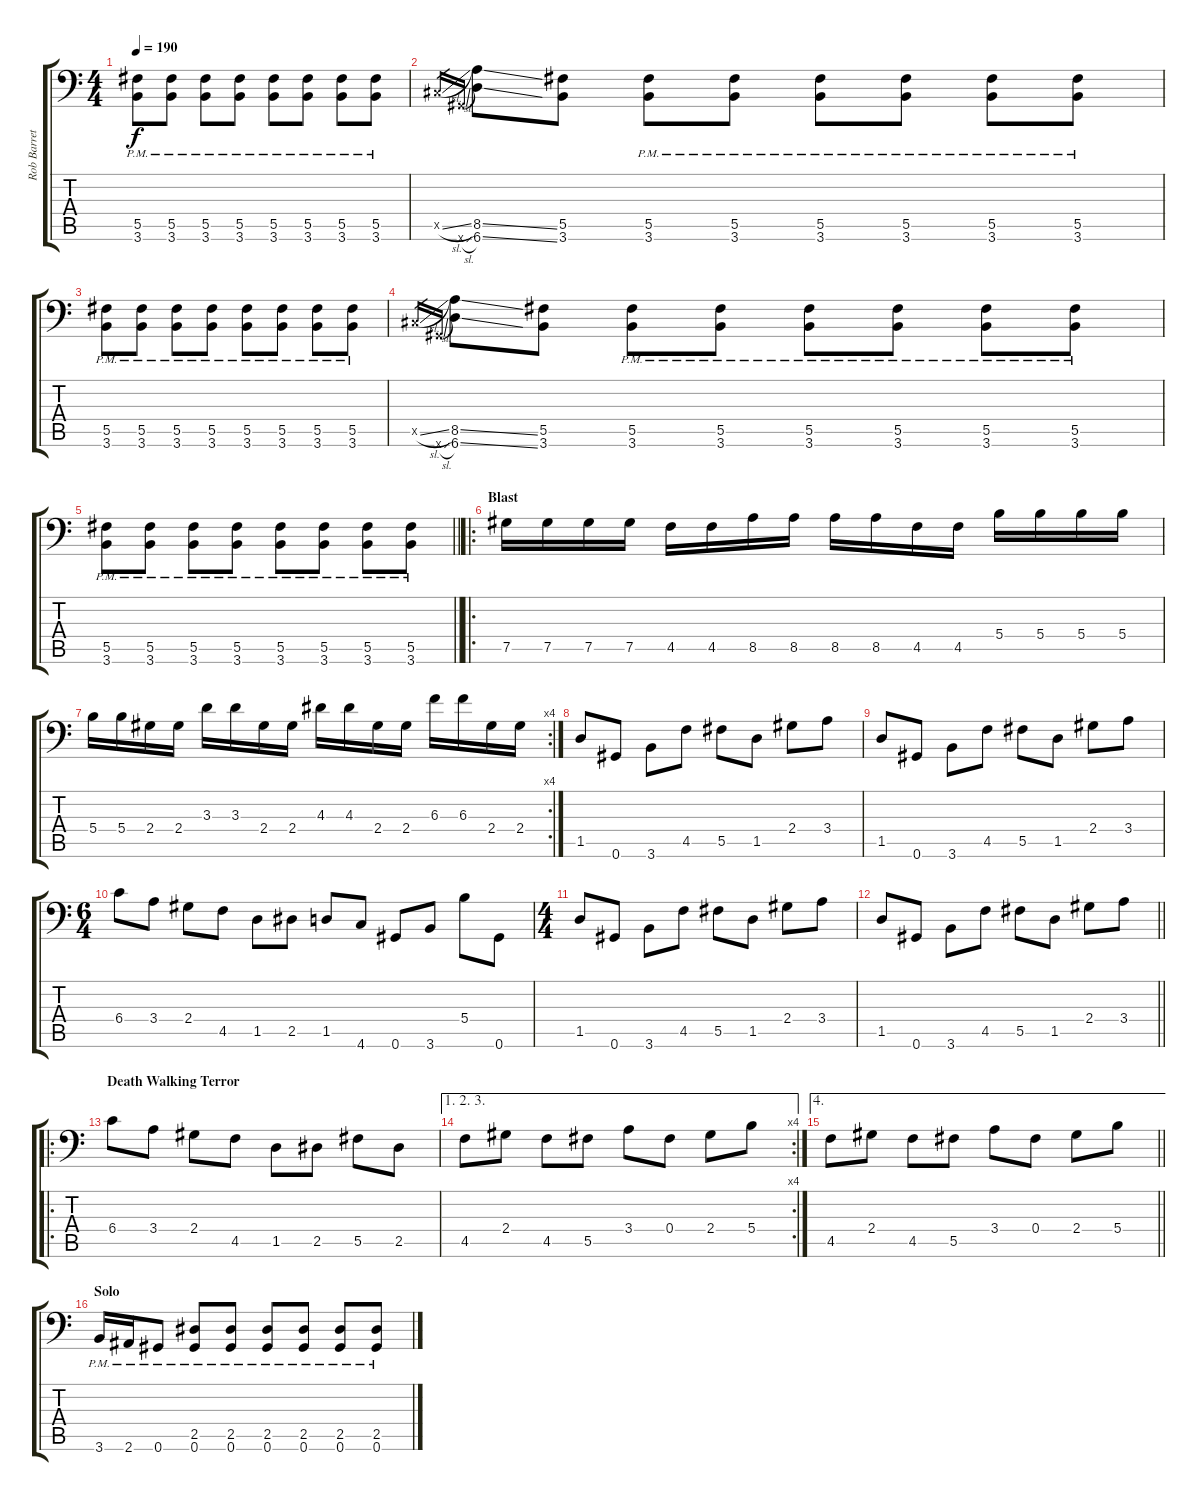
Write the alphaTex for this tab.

\track ("Rob Barrett" "Rob Barret") {instrument distortionguitar}
\staff {score tabs}
\tuning (Ab3 Eb3 B2 Gb2 Db2 Ab1) {hide}
\ts (4 4)
\tempo 190
\clef f4
\ks c
(5.5{pm} 3.6{pm}).8{dy f} (5.5{pm} 3.6{pm}).8 (5.5{pm} 3.6{pm}).8 (5.5{pm} 3.6{pm}).8 (5.5{pm} 3.6{pm}).8 (5.5{pm} 3.6{pm}).8 (5.5{pm} 3.6{pm}).8 (5.5{pm} 3.6{pm}).8 |
0.5{sl x}.16{gr} 0.6{sl x}.16{gr} (8.5{ss} 6.6{ss}).8 (5.5 3.6).8 (5.5{pm} 3.6{pm}).8 (5.5{pm} 3.6{pm}).8 (5.5{pm} 3.6{pm}).8 (5.5{pm} 3.6{pm}).8 (5.5{pm} 3.6{pm}).8 (5.5{pm} 3.6{pm}).8 |
(5.5{pm} 3.6{pm}).8 (5.5{pm} 3.6{pm}).8 (5.5{pm} 3.6{pm}).8 (5.5{pm} 3.6{pm}).8 (5.5{pm} 3.6{pm}).8 (5.5{pm} 3.6{pm}).8 (5.5{pm} 3.6{pm}).8 (5.5{pm} 3.6{pm}).8 |
0.5{sl x}.16{gr} 0.6{sl x}.16{gr} (8.5{ss} 6.6{ss}).8 (5.5 3.6).8 (5.5{pm} 3.6{pm}).8 (5.5{pm} 3.6{pm}).8 (5.5{pm} 3.6{pm}).8 (5.5{pm} 3.6{pm}).8 (5.5{pm} 3.6{pm}).8 (5.5{pm} 3.6{pm}).8 |
\barLineRight lightlight
(5.5{pm} 3.6{pm}).8 (5.5{pm} 3.6{pm}).8 (5.5{pm} 3.6{pm}).8 (5.5{pm} 3.6{pm}).8 (5.5{pm} 3.6{pm}).8 (5.5{pm} 3.6{pm}).8 (5.5{pm} 3.6{pm}).8 (5.5{pm} 3.6{pm}).8 |
\ro
\section ("" "Blast")
7.5.16 7.5.16 7.5.16 7.5.16 4.5.16 4.5.16 8.5.16 8.5.16 8.5.16 8.5.16 4.5.16 4.5.16 5.4.16 5.4.16 5.4.16 5.4.16 |
\rc 4
5.4.16 5.4.16 2.4.16 2.4.16 3.3.16 3.3.16 2.4.16 2.4.16 4.3.16 4.3.16 2.4.16 2.4.16 6.3.16 6.3.16 2.4.16 2.4.16 |
1.5.8 0.6.8 3.6.8 4.5.8 5.5.8 1.5.8 2.4.8 3.4.8 |
1.5.8 0.6.8 3.6.8 4.5.8 5.5.8 1.5.8 2.4.8 3.4.8 |
\ts (6 4)
6.4.8 3.4.8 2.4.8 4.5.8 1.5.8 2.5.8 1.5.8 4.6.8 0.6.8 3.6.8 5.4.8 0.6.8 |
\ts (4 4)
1.5.8 0.6.8 3.6.8 4.5.8 5.5.8 1.5.8 2.4.8 3.4.8 |
\barLineRight lightlight
1.5.8 0.6.8 3.6.8 4.5.8 5.5.8 1.5.8 2.4.8 3.4.8 |
\ro
\section ("" "Death Walking Terror")
6.4.8 3.4.8 2.4.8 4.5.8 1.5.8 2.5.8 5.5.8 2.5.8 |
\ae (1 2 3)
\rc 4
4.5.8 2.4.8 4.5.8 5.5.8 3.4.8 0.4.8 2.4.8 5.4.8 |
\ae 4
\barLineRight lightlight
4.5.8 2.4.8 4.5.8 5.5.8 3.4.8 0.4.8 2.4.8 5.4.8 |
\section ("" "Solo")
3.6{pm}.16 2.6{pm}.16 0.6{pm}.8 (2.5{pm} 0.6{pm}).8 (2.5{pm} 0.6{pm}).8 (2.5{pm} 0.6{pm}).8 (2.5{pm} 0.6{pm}).8 (2.5{pm} 0.6{pm}).8 (2.5{pm} 0.6{pm}).8
